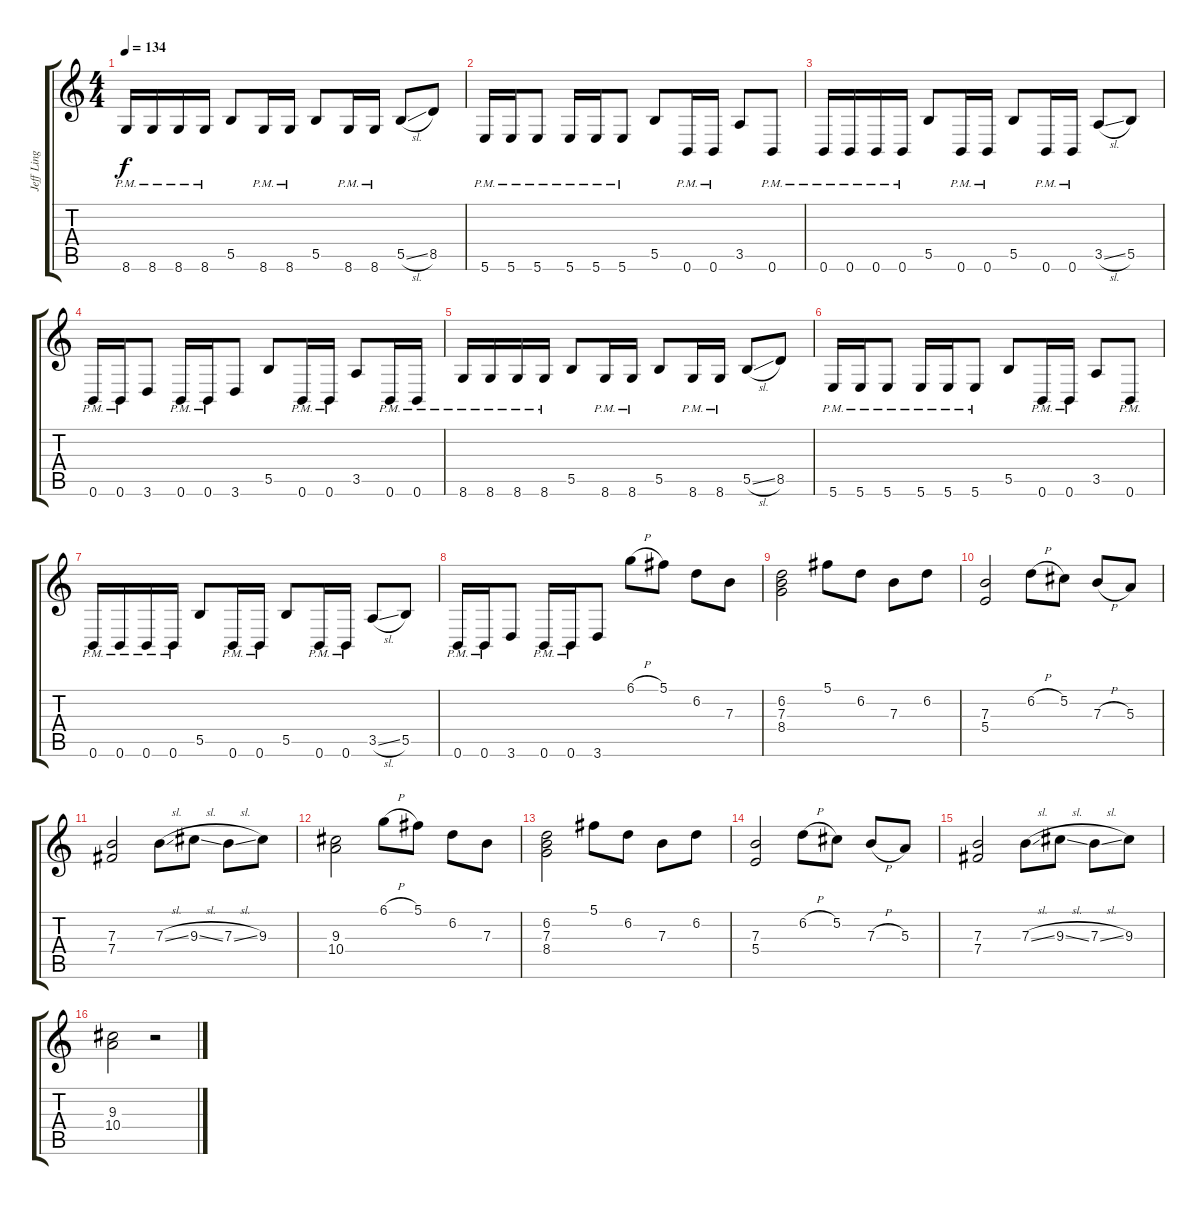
\track ("Jeff Ling" "Jeff Ling") {instrument distortionguitar}
\staff {score tabs}
\tuning (Db4 Ab3 E3 B2 Gb2 B1) {hide}
\ts (4 4)
\tempo 134
\clef g2
\ks c
8.6{pm}.16{dy f} 8.6{pm}.16 8.6{pm}.16 8.6{pm}.16 5.5.8 8.6{pm}.16 8.6{pm}.16 5.5.8 8.6{pm}.16 8.6{pm}.16 5.5{sl}.8 8.5.8 |
5.6{pm}.16 5.6{pm}.16 5.6{pm}.8 5.6{pm}.16 5.6{pm}.16 5.6{pm}.8 5.5.8 0.6{pm}.16 0.6{pm}.16 3.5.8 0.6{pm}.8 |
0.6{pm}.16 0.6{pm}.16 0.6{pm}.16 0.6{pm}.16 5.5.8 0.6{pm}.16 0.6{pm}.16 5.5.8 0.6{pm}.16 0.6{pm}.16 3.5{sl}.8 5.5.8 |
0.6{pm}.16 0.6{pm}.16 3.6.8 0.6{pm}.16 0.6{pm}.16 3.6.8 5.5.8 0.6{pm}.16 0.6{pm}.16 3.5.8 0.6{pm}.16 0.6{pm}.16 |
8.6{pm}.16 8.6{pm}.16 8.6{pm}.16 8.6{pm}.16 5.5.8 8.6{pm}.16 8.6{pm}.16 5.5.8 8.6{pm}.16 8.6{pm}.16 5.5{sl}.8 8.5.8 |
5.6{pm}.16 5.6{pm}.16 5.6{pm}.8 5.6{pm}.16 5.6{pm}.16 5.6{pm}.8 5.5.8 0.6{pm}.16 0.6{pm}.16 3.5.8 0.6{pm}.8 |
0.6{pm}.16 0.6{pm}.16 0.6{pm}.16 0.6{pm}.16 5.5.8 0.6{pm}.16 0.6{pm}.16 5.5.8 0.6{pm}.16 0.6{pm}.16 3.5{sl}.8 5.5.8 |
0.6{pm}.16 0.6{pm}.16 3.6.8 0.6{pm}.16 0.6{pm}.16 3.6.8 6.1{h}.8 5.1.8 6.2.8 7.3.8 |
(6.2 7.3 8.4).2 5.1.8 6.2.8 7.3.8 6.2.8 |
(7.3 5.4).2 6.2{h}.8 5.2.8 7.3{h}.8 5.3.8 |
(7.3 7.4).2 7.3{sl}.8 9.3{sl}.8 7.3{sl}.8 9.3.8 |
(9.3 10.4).2 6.1{h}.8 5.1.8 6.2.8 7.3.8 |
(6.2 7.3 8.4).2 5.1.8 6.2.8 7.3.8 6.2.8 |
(7.3 5.4).2 6.2{h}.8 5.2.8 7.3{h}.8 5.3.8 |
(7.3 7.4).2 7.3{sl}.8 9.3{sl}.8 7.3{sl}.8 9.3.8 |
(9.3 10.4).2 r.2
